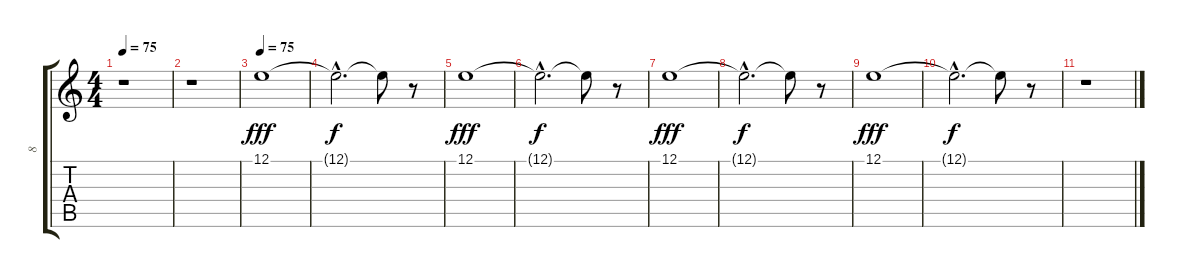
\track ("8" "8") {instrument flute}
\staff {score tabs}
\tuning (E4 B3 G3 D3 A2 E2) {hide}
\ts (4 4)
\tempo 75
\clef g2
\ks c
r.1{dy f} |
r.1 |
\tempo 75
12.1.1{dy fff volume 10 balance 4} |
12.1{hac t}.2{d dy f} 12.1{t}.8 r.8 |
12.1.1{dy fff} |
12.1{hac t}.2{d dy f} 12.1{t}.8 r.8 |
12.1.1{dy fff} |
12.1{hac t}.2{d dy f} 12.1{t}.8 r.8 |
12.1.1{dy fff} |
12.1{hac t}.2{d dy f} 12.1{t}.8 r.8 |
r.1
